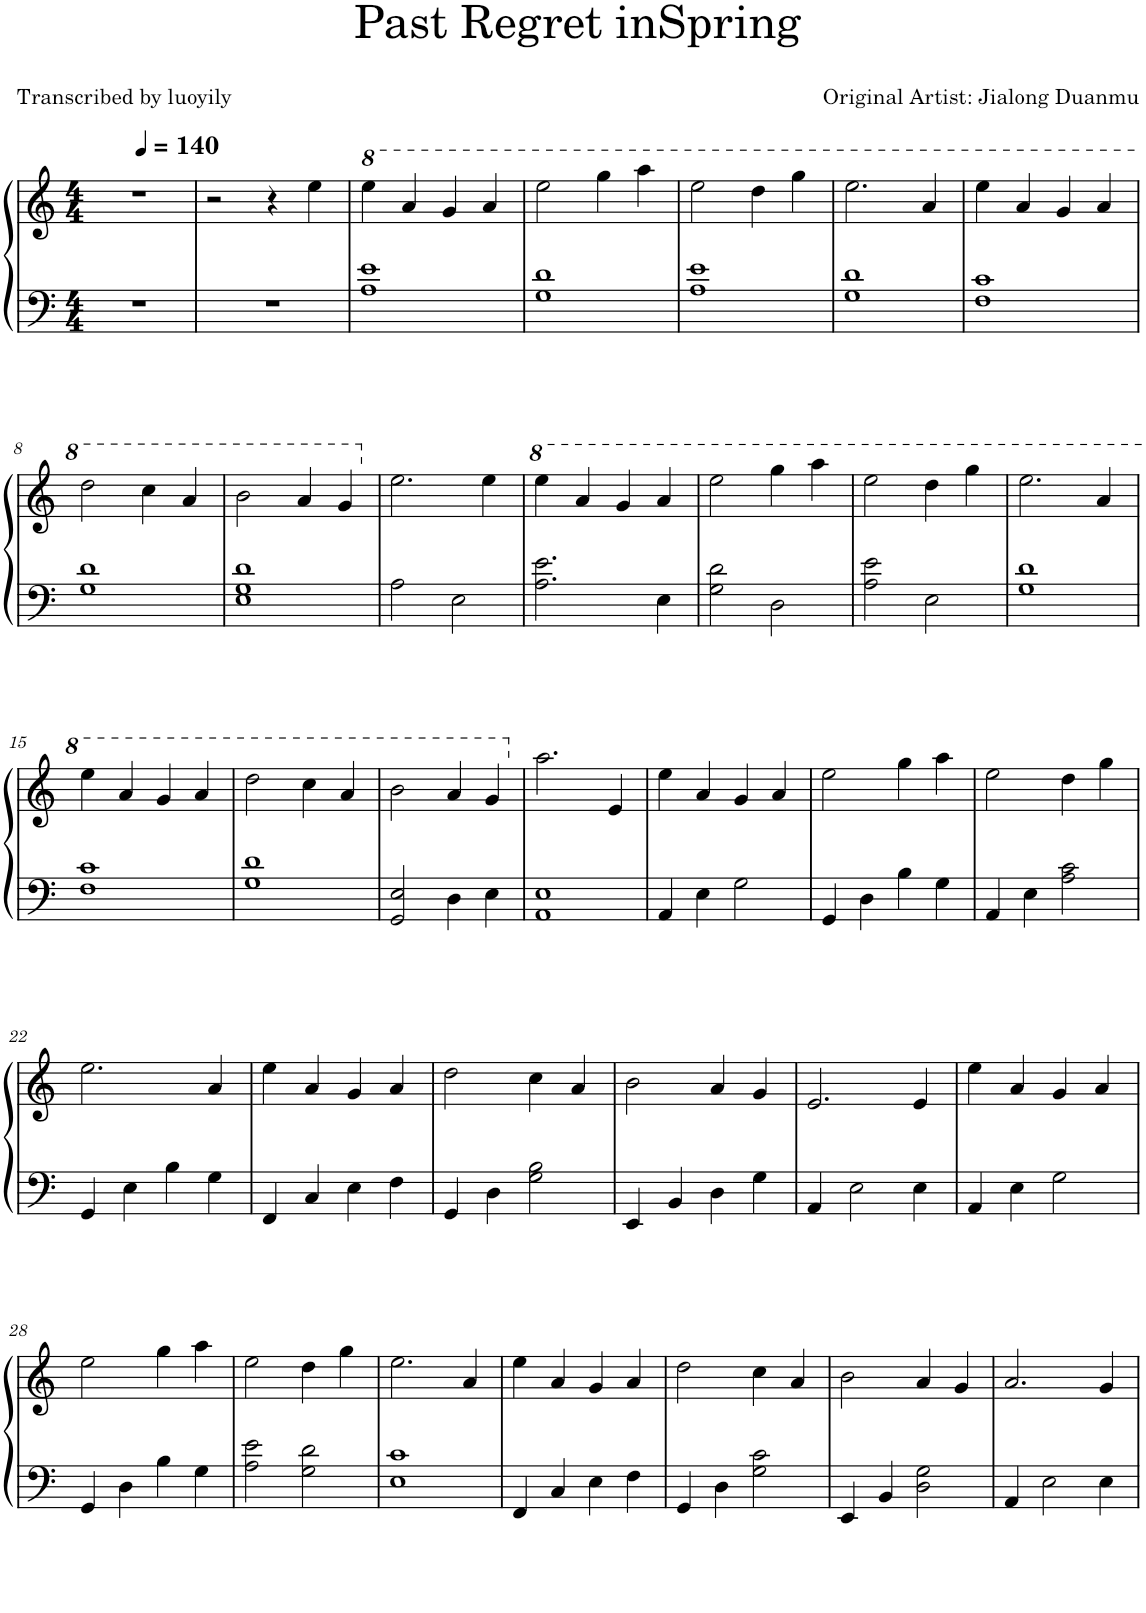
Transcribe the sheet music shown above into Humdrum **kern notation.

**kern	**kern
*part1	*part1
*staff2	*staff1
*I"钢琴, Piano 1	*
*I'Pno.	*
*clefF4	*clefG2
*k[]	*k[]
*M4/4	*M4/4
=1	=1
1r	1r
=2	=2
*	*MM140
1r	2r
.	4r
.	4ee\
=3	=3
*	*8va
1A 1e	4eee\
.	4aa/
.	4gg/
.	4aa/
=4	=4
1G 1d	2eee\
.	4ggg\
.	4aaa\
=5	=5
1A 1e	2eee\
.	4ddd\
.	4ggg\
=6	=6
1G 1d	2.eee\
.	4aa/
=7	=7
1F 1c	4eee\
.	4aa/
.	4gg/
.	4aa/
!!LO:LB:g=z
=8	=8
1G 1d	2ddd\
.	4ccc\
.	4aa/
=9	=9
1E 1G 1d	2bb\
.	4aa/
.	4gg/
=10	=10
*	*X8va
2A\	2.ee\
2E\	.
.	4ee\
=11	=11
*	*8va
2.A\ 2.e\	4eee\
.	4aa/
.	4gg/
4E\	4aa/
=12	=12
2G\ 2d\	2eee\
2D\	4ggg\
.	4aaa\
=13	=13
2A\ 2e\	2eee\
2E\	4ddd\
.	4ggg\
=14	=14
1G 1d	2.eee\
.	4aa/
!!LO:LB:g=z
=15	=15
1F 1c	4eee\
.	4aa/
.	4gg/
.	4aa/
=16	=16
1G 1d	2ddd\
.	4ccc\
.	4aa/
=17	=17
2GG/ 2E/	2bb\
4D\	4aa/
4E\	4gg/
=18	=18
*	*X8va
1AA 1E	2.aa\
.	4e/
=19	=19
4AA/	4ee\
4E\	4a/
2G\	4g/
.	4a/
=20	=20
4GG/	2ee\
4D\	.
4B\	4gg\
4G\	4aa\
=21	=21
4AA/	2ee\
4E\	.
2A\ 2c\	4dd\
.	4gg\
!!LO:LB:g=z
=22	=22
4GG/	2.ee\
4E\	.
4B\	.
4G\	4a/
=23	=23
4FF/	4ee\
4C/	4a/
4E\	4g/
4F\	4a/
=24	=24
4GG/	2dd\
4D\	.
2G\ 2B\	4cc\
.	4a/
=25	=25
4EE/	2b\
4BB/	.
4D\	4a/
4G\	4g/
=26	=26
4AA/	2.e/
2E\	.
4E\	4e/
=27	=27
4AA/	4ee\
4E\	4a/
2G\	4g/
.	4a/
!!LO:LB:g=z
=28	=28
4GG/	2ee\
4D\	.
4B\	4gg\
4G\	4aa\
=29	=29
2A\ 2e\	2ee\
2G\ 2d\	4dd\
.	4gg\
=30	=30
1E 1c	2.ee\
.	4a/
=31	=31
4FF/	4ee\
4C/	4a/
4E\	4g/
4F\	4a/
=32	=32
4GG/	2dd\
4D\	.
2G\ 2c\	4cc\
.	4a/
=33	=33
4EE/	2b\
4BB/	.
2D\ 2G\	4a/
.	4g/
=34	=34
4AA/	2.a/
2E\	.
4E\	4g/
=	=
*-	*-
